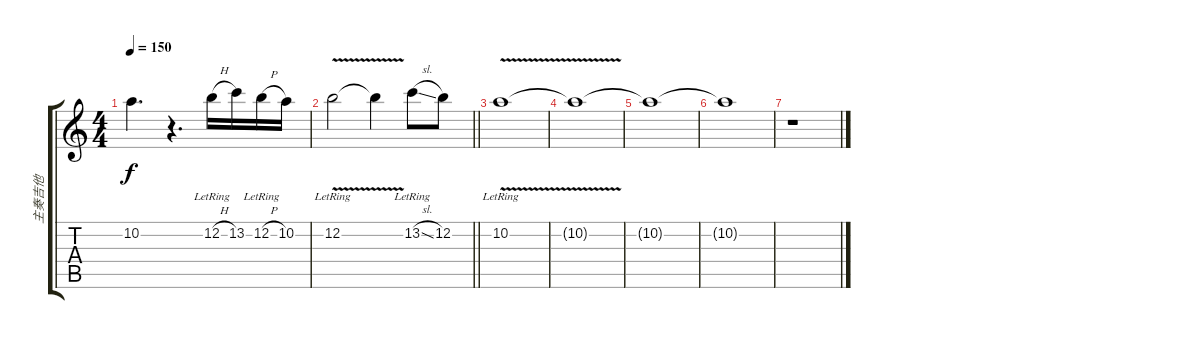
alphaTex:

\track ("主奏吉他" "主奏吉他") {instrument overdrivenguitar}
\staff {score tabs}
\tuning (E4 B3 G3 D3 A2 E2) {hide}
\ts (4 4)
\tempo 150
\clef g2
\ks c
10.2{t}.4{d dy f} r.4{d} 12.2{h lr}.16 13.2.16 12.2{h lr}.16 10.2.16 |
\barLineRight lightlight
12.2{v lr}.2 12.2{t}.4 13.2{sl lr}.8 12.2.8 |
10.2{v lr}.1 |
10.2{t}.1 |
10.2{t}.1 |
10.2{t}.1 |
r.1
